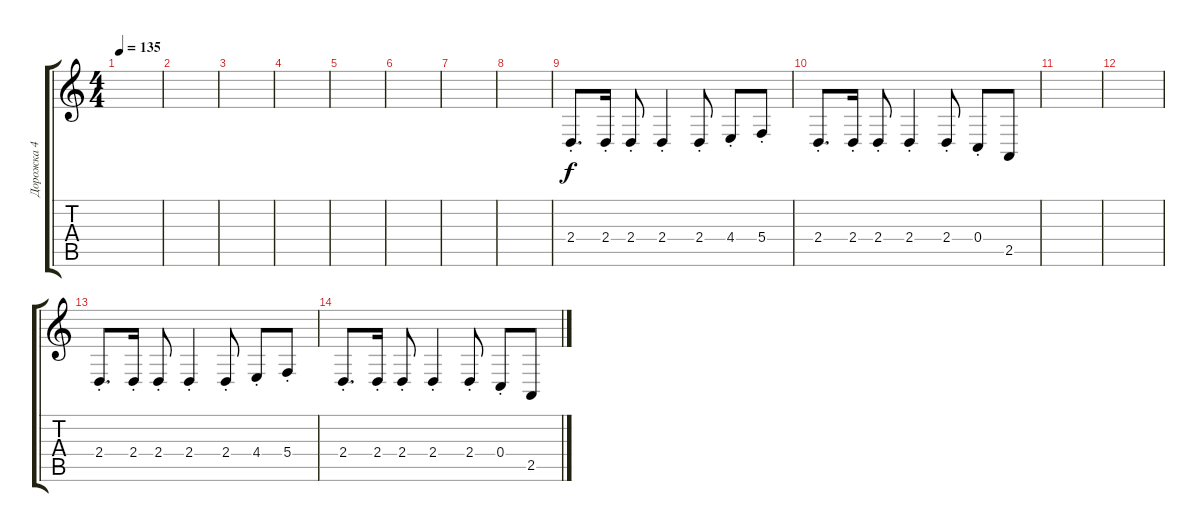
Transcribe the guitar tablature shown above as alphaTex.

\track ("Дорожка 4" "Дорожка 4") {instrument lead2sawtooth}
\staff {score tabs}
\tuning (D4 A3 F3 C3 G2 C2) {hide}
\ts (4 4)
\tempo 135
\clef g2
\ks c
|
|
|
|
|
|
|
|
2.4{st}.8{d} 2.4{st}.16 2.4{st}.8 2.4{st}.4 2.4{st}.8 4.4{st}.8 5.4{st}.8 |
2.4{st}.8{d} 2.4{st}.16 2.4{st}.8 2.4{st}.4 2.4{st}.8 0.4{st}.8 2.5.8 |
|
|
2.4{st}.8{d} 2.4{st}.16 2.4{st}.8 2.4{st}.4 2.4{st}.8 4.4{st}.8 5.4{st}.8 |
2.4{st}.8{d} 2.4{st}.16 2.4{st}.8 2.4{st}.4 2.4{st}.8 0.4{st}.8 2.5.8
